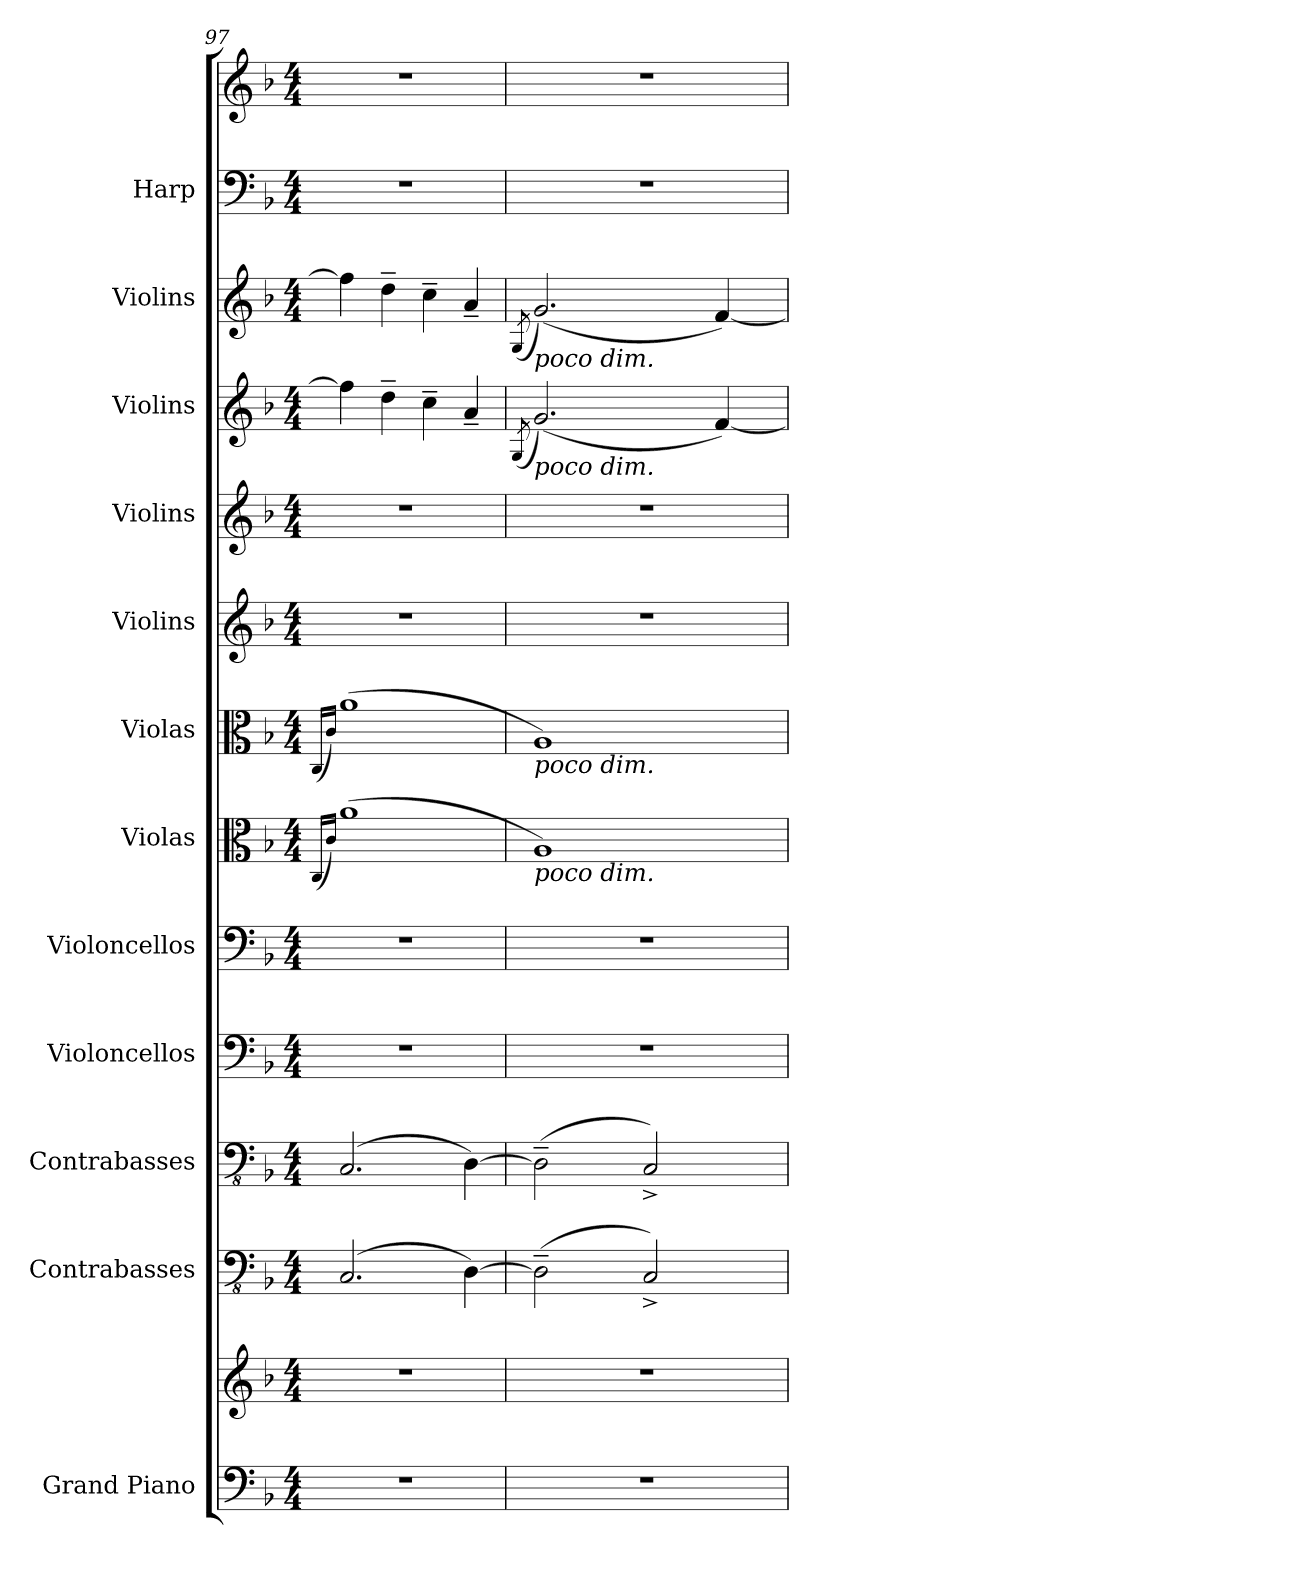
**kern	**kern	**kern	**kern	**kern	**kern	**kern	**kern	**kern	**kern	**kern	**kern	**kern	**kern
*part12	*part12	*part11	*part10	*part9	*part8	*part7	*part6	*part5	*part4	*part3	*part2	*part1	*part1
*staff14	*staff13	*staff12	*staff11	*staff10	*staff9	*staff8	*staff7	*staff6	*staff5	*staff4	*staff3	*staff2	*staff1
*I"Grand Piano	*	*I"Contrabasses	*I"Contrabasses	*I"Violoncellos	*I"Violoncellos	*I"Violas	*I"Violas	*I"Violins	*I"Violins	*I"Violins	*I"Violins	*I"Harp	*
*I'Pno.	*	*I'Cbs.	*I'Cbs.	*I'Vcs.	*I'Vcs.	*I'Vlas.	*I'Vlas.	*I'Vlns.	*I'Vlns.	*I'Vlns.	*I'Vlns.	*I'Hrp.	*
*clefF4	*clefG2	*clefFv4	*clefFv4	*clefF4	*clefF4	*clefC3	*clefC3	*clefG2	*clefG2	*clefG2	*clefG2	*clefF4	*clefG2
*k[b-]	*k[b-]	*k[b-]	*k[b-]	*k[b-]	*k[b-]	*k[b-]	*k[b-]	*k[b-]	*k[b-]	*k[b-]	*k[b-]	*k[b-]	*k[b-]
*M4/4	*M4/4	*M4/4	*M4/4	*M4/4	*M4/4	*M4/4	*M4/4	*M4/4	*M4/4	*M4/4	*M4/4	*M4/4	*M4/4
=97	=97	=97	=97	=97	=97	=97	=97	=97	=97	=97	=97	=97	=97
.	.	.	.	.	.	(16qC/LL	(16qC/LL	.	.	.	.	.	.
.	.	.	.	.	.	16qc/JJ)	16qc/JJ)	.	.	.	.	.	.
1r	1r	(2.CC/	(2.CC/	1r	1r	(1a	(1a	1r	1r	4ff\]	4ff\]	1r	1r
.	.	.	.	.	.	.	.	.	.	4dd~\	4dd~\	.	.
.	.	.	.	.	.	.	.	.	.	4cc~\	4cc~\	.	.
.	.	[4DD\)	[4DD\)	.	.	.	.	.	.	4a~/	4a~/	.	.
!!LO:PB:g=z
=98	=98	=98	=98	=98	=98	=98	=98	=98	=98	=98	=98	=98	=98
.	.	.	.	.	.	.	.	.	.	(8qG/	(8qG/	.	.
!	!	!	!	!	!	!	!	!	!	!	!LO:TX:b:i:t=poco                      dim.	!	!
!	!	!	!	!	!	!	!	!	!	!LO:TX:b:i:t=poco                      dim.	!	!	!
!	!	!	!	!	!	!	!LO:TX:b:i:t=poco                          dim.	!	!	!	!	!	!
!	!	!	!	!	!	!LO:TX:b:i:t=poco                          dim.	!	!	!	!	!	!	!
1r	1r	(2DD~\]	(2DD~\]	1r	1r	1A)	1A)	1r	1r	(2.g/)	(2.g/)	1r	1r
.	.	2CC^/)	2CC^/)	.	.	.	.	.	.	.	.	.	.
.	.	.	.	.	.	.	.	.	.	[4f/)	[4f/)	.	.
=	=	=	=	=	=	=	=	=	=	=	=	=	=
*-	*-	*-	*-	*-	*-	*-	*-	*-	*-	*-	*-	*-	*-
